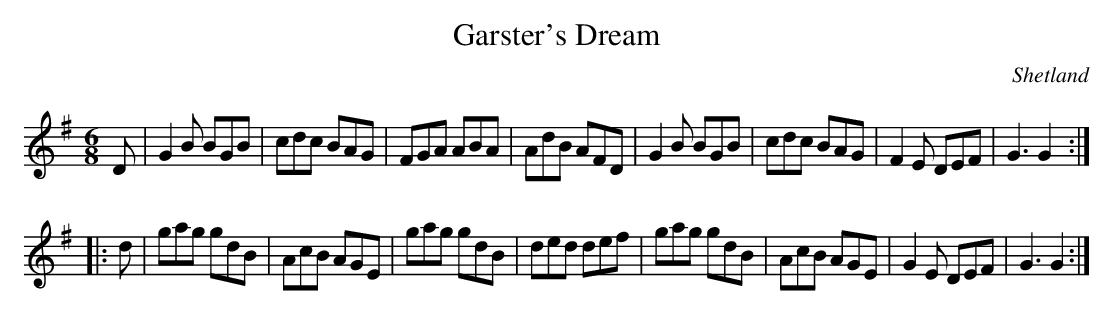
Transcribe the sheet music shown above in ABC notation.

X:1
T:Garster's Dream
O:Shetland
M:6/8
K:G
D|\
G2B BGB|cdc BAG|FGA ABA|AdB AFD|\
G2B BGB|cdc BAG|F2E DEF|G3 G2:|
|:d|\
gag gdB|AcB AGE|gag gdB|ded def|\
gag gdB|AcB AGE|G2E DEF|G3 G2:|
